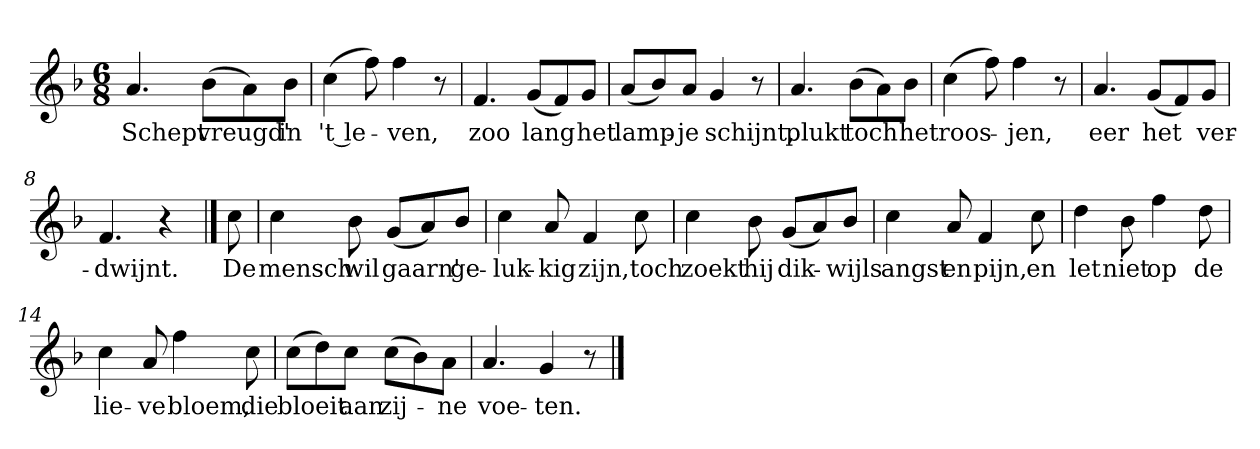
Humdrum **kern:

**kern	**text
*part1	*part1
*staff1	*staff1
*clefG2	*
*k[b-]	*
*F:	*
*M6/8	*
*MM120	*
=1	=1
4.a	Schept
(8b-\L	vreugd'
8a\)	.
8b-\J	in
=2	=2
(4cc	't le-
8ff)	.
4ff	-ven,
8r	.
=3	=3
4.f	zoo
(8g/L	lang
8f/)	.
8g/J	het
=4	=4
(8a/L	lamp-
8b-/)	.
8a/J	-je
4g	schijnt,
8r	.
=5	=5
4.a	plukt
(8b-\L	toch
8a\)	.
8b-\J	het
=6	=6
(4cc	roos-
8ff)	.
4ff	-jen,
8r	.
=7	=7
4.a	eer
(8g/L	het
8f/)	.
8g/J	ver-
=8	=8
4.f	-dwijnt.
4r	.
==	==
8cc	De
=9	=9
4cc	mensch
8b-	wil
(8g/L	gaarn'
8a/)	.
8b-/J	ge-
=10	=10
4cc	-luk-
8a	-kig
4f	zijn,
8cc	toch
=11	=11
4cc	zoekt
8b-	hij
(8g/L	dik-
8a/)	.
8b-/J	-wijls
=12	=12
4cc	angst
8a	en
4f	pijn,
8cc	en
=13	=13
4dd	let
8b-	niet
4ff	op
8dd	de
=14	=14
4cc	lie-
8a	-ve
4ff	bloem,
8cc	die
=15	=15
(8cc\L	bloeit
8dd\)	.
8cc\J	aan
(8cc\L	zij-
8b-\)	.
8a\J	-ne
=16	=16
4.a	voe-
4g	-ten.
8r	.
==	==
*-	*-
